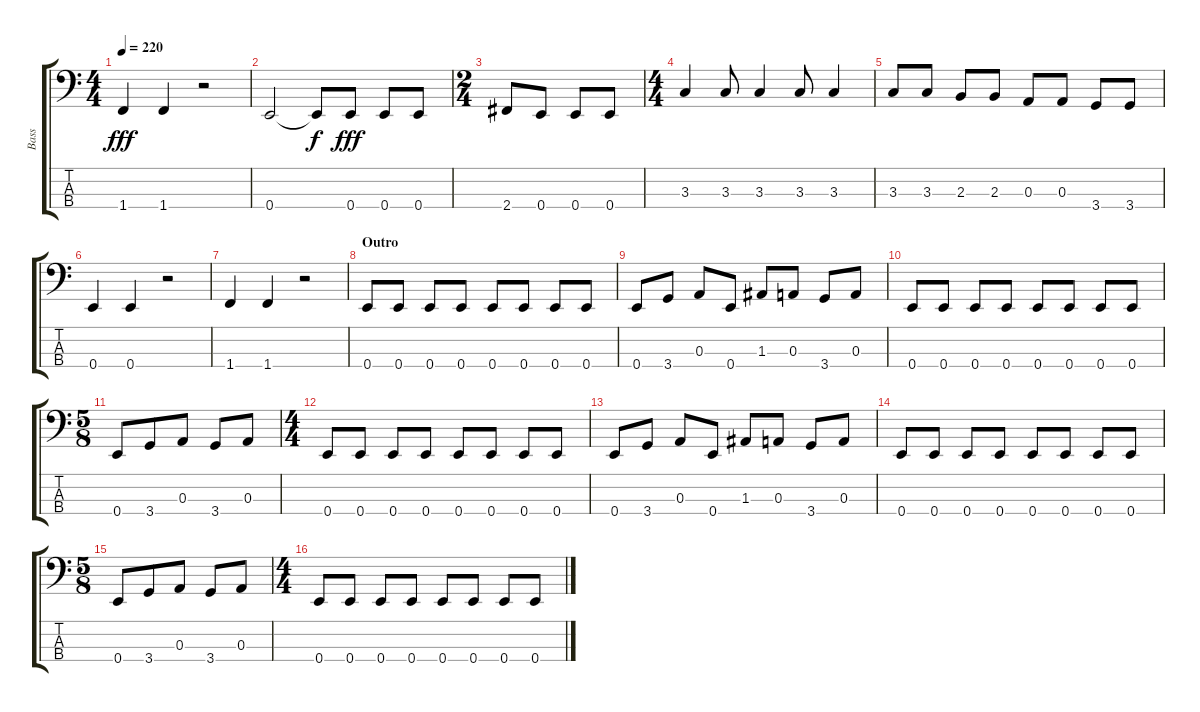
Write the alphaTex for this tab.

\track ("Bass" "Bass") {instrument electricbassfinger}
\staff {score tabs}
\tuning (G2 D2 A1 E1) {hide}
\ts (4 4)
\tempo 220
\clef f4
\ks c
1.4.4{dy fff} 1.4.4 r.2 |
0.4.2 0.4{t}.8{dy f} 0.4.8{dy fff} 0.4.8 0.4.8 |
\ts (2 4)
2.4.8 0.4.8 0.4.8 0.4.8 |
\ts (4 4)
3.3.4 3.3.8 3.3.4 3.3.8 3.3.4 |
3.3.8 3.3.8 2.3.8 2.3.8 0.3.8 0.3.8 3.4.8 3.4.8 |
0.4.4 0.4.4 r.2 |
1.4.4 1.4.4 r.2 |
\section ("" "Outro")
0.4.8 0.4.8 0.4.8 0.4.8 0.4.8 0.4.8 0.4.8 0.4.8 |
0.4.8 3.4.8 0.3.8 0.4.8 1.3.8 0.3.8 3.4.8 0.3.8 |
0.4.8 0.4.8 0.4.8 0.4.8 0.4.8 0.4.8 0.4.8 0.4.8 |
\ts (5 8)
0.4.8 3.4.8 0.3.8 3.4.8 0.3.8 |
\ts (4 4)
0.4.8 0.4.8 0.4.8 0.4.8 0.4.8 0.4.8 0.4.8 0.4.8 |
0.4.8 3.4.8 0.3.8 0.4.8 1.3.8 0.3.8 3.4.8 0.3.8 |
0.4.8 0.4.8 0.4.8 0.4.8 0.4.8 0.4.8 0.4.8 0.4.8 |
\ts (5 8)
0.4.8 3.4.8 0.3.8 3.4.8 0.3.8 |
\ts (4 4)
0.4.8 0.4.8 0.4.8 0.4.8 0.4.8 0.4.8 0.4.8 0.4.8
